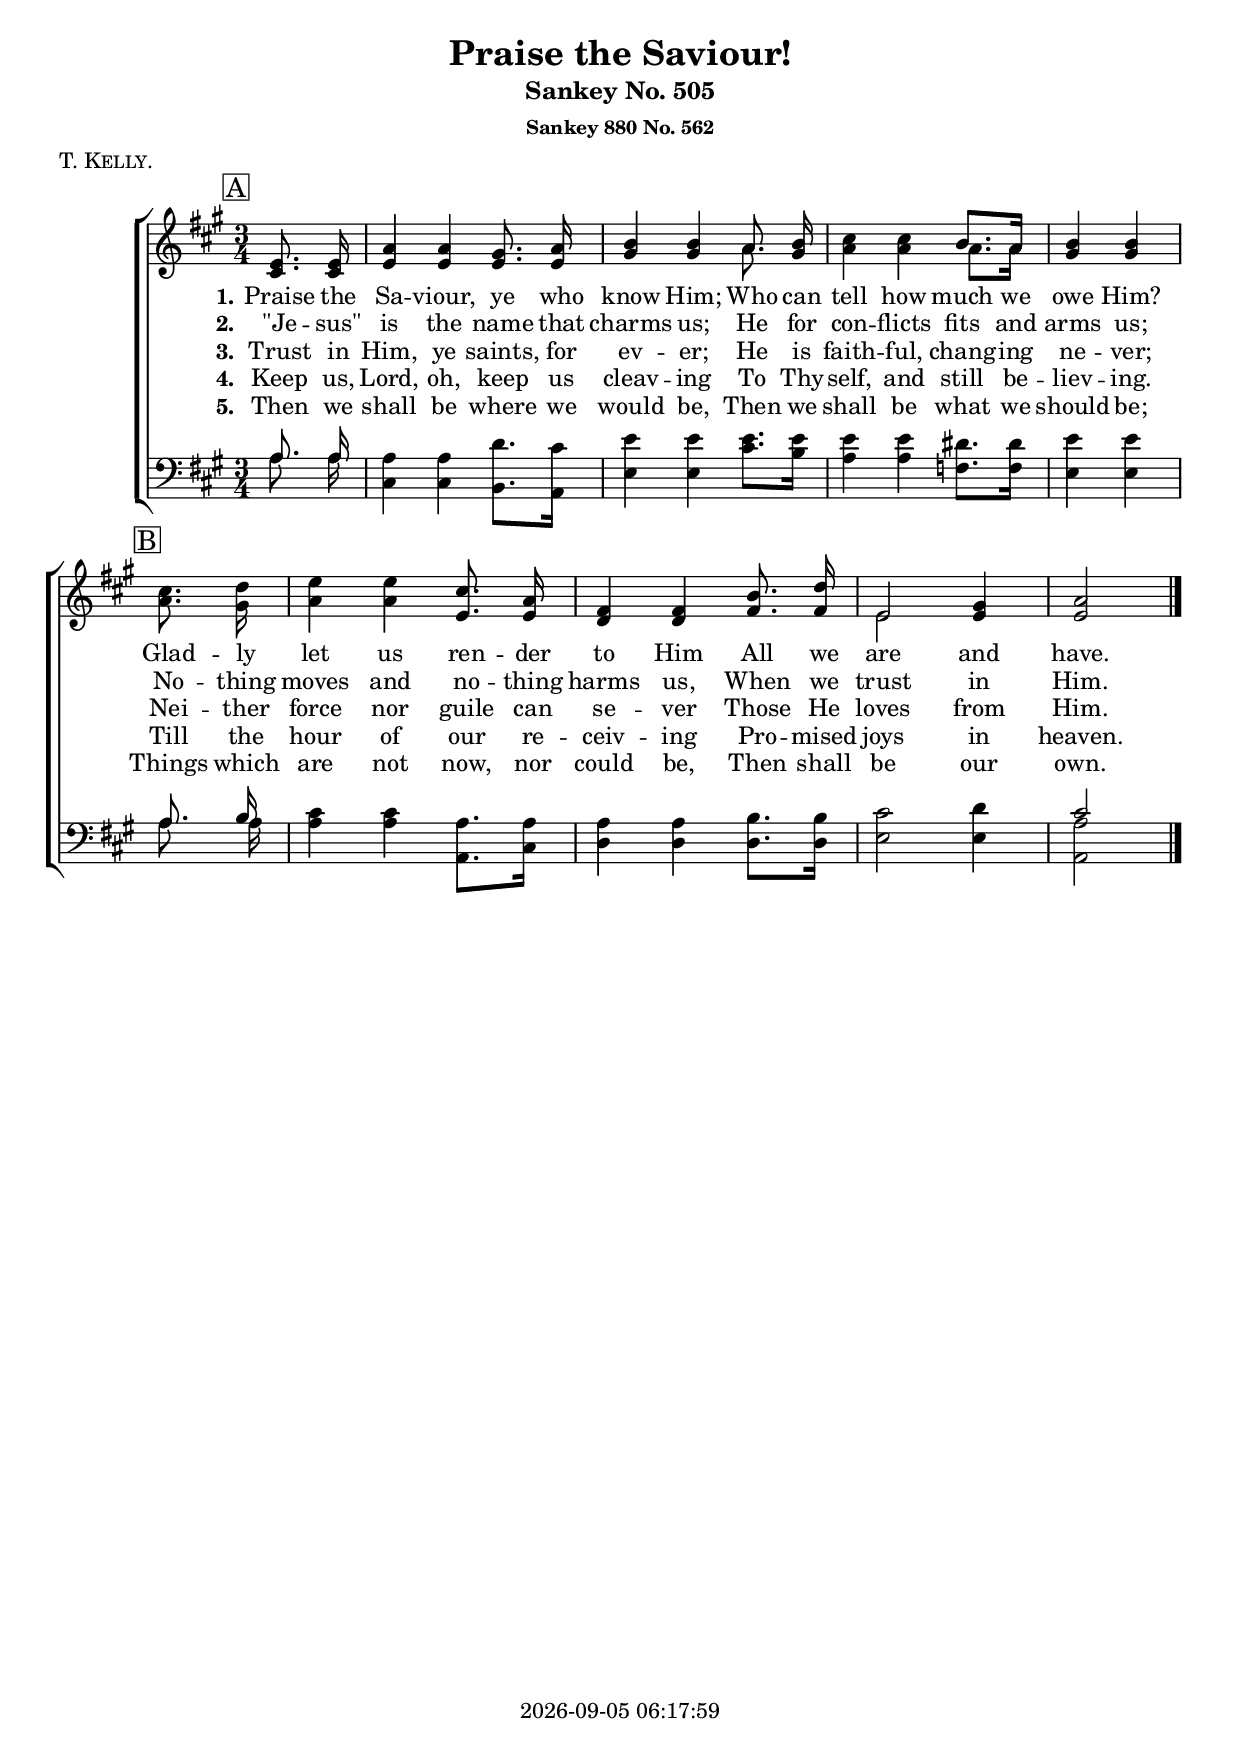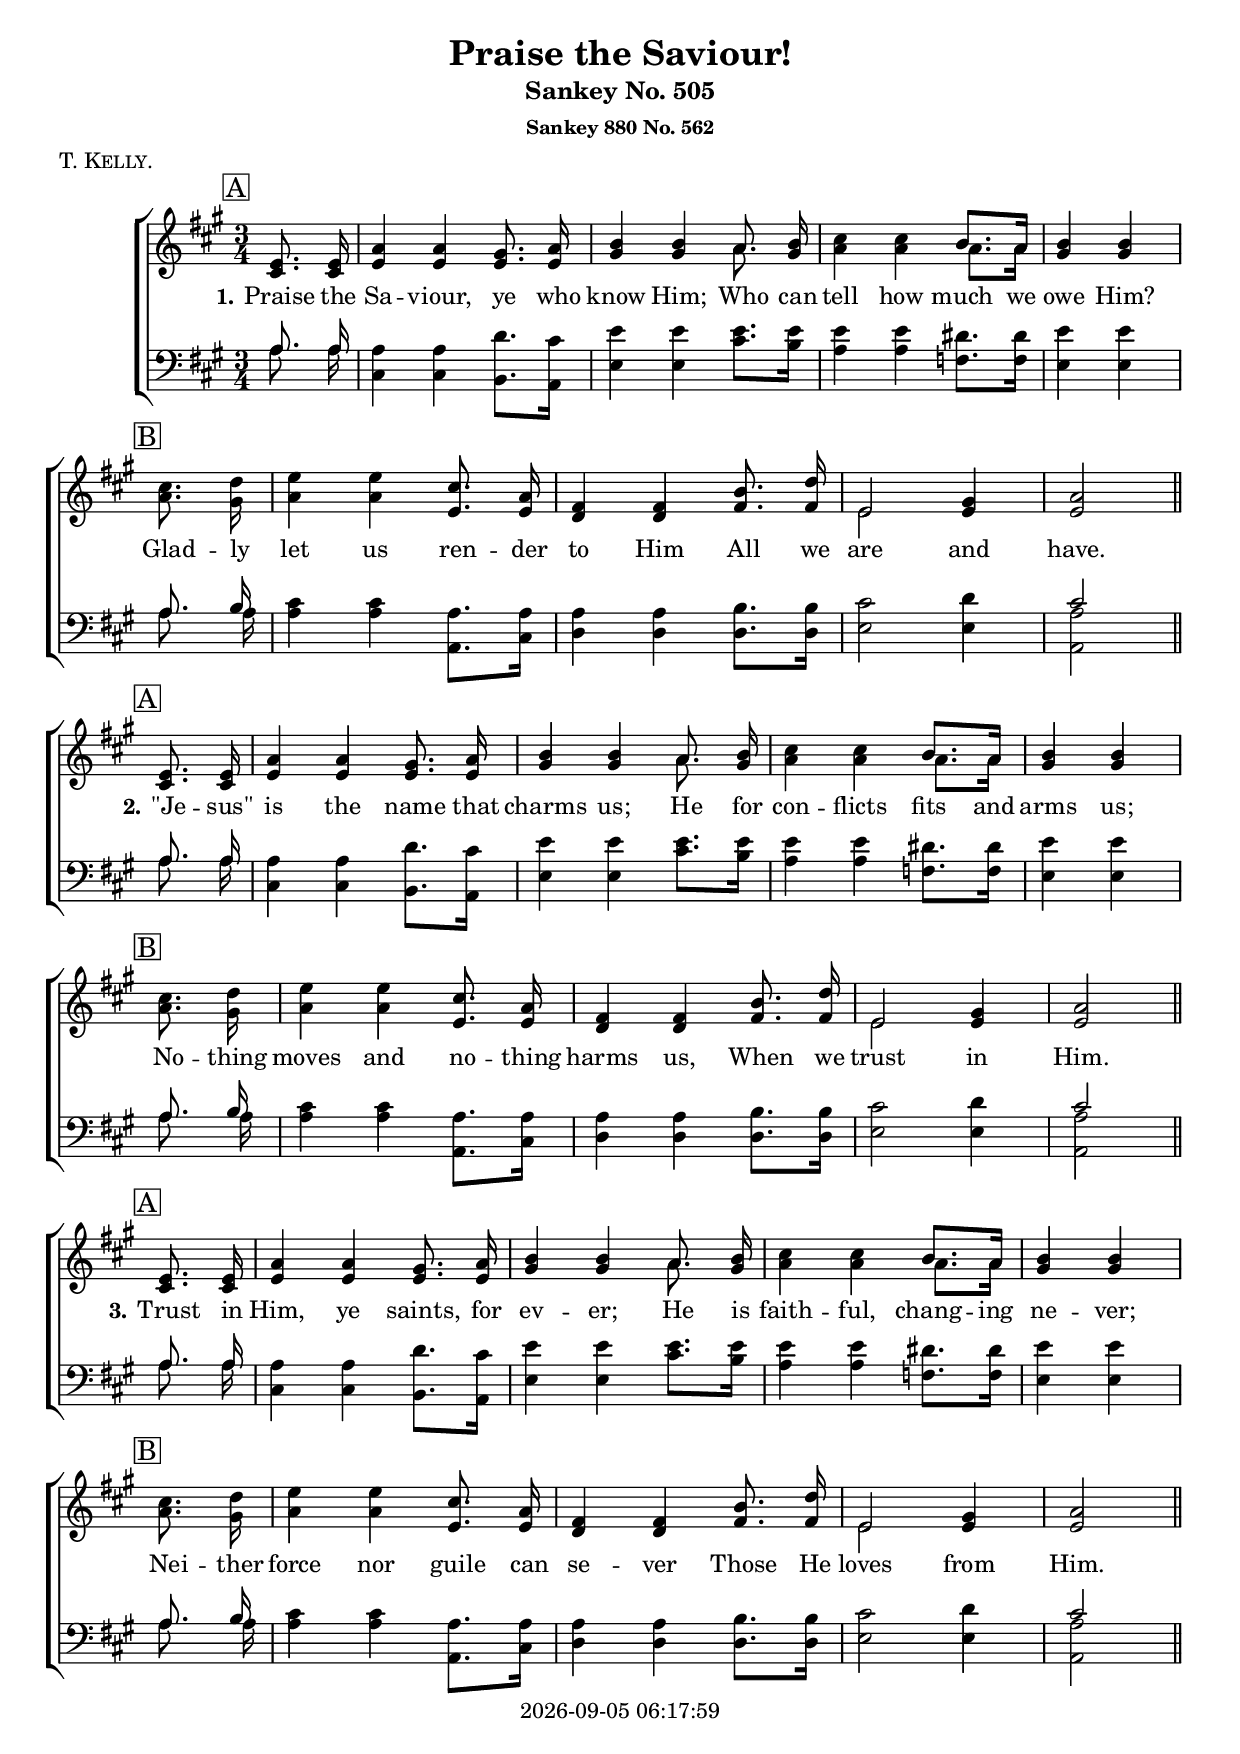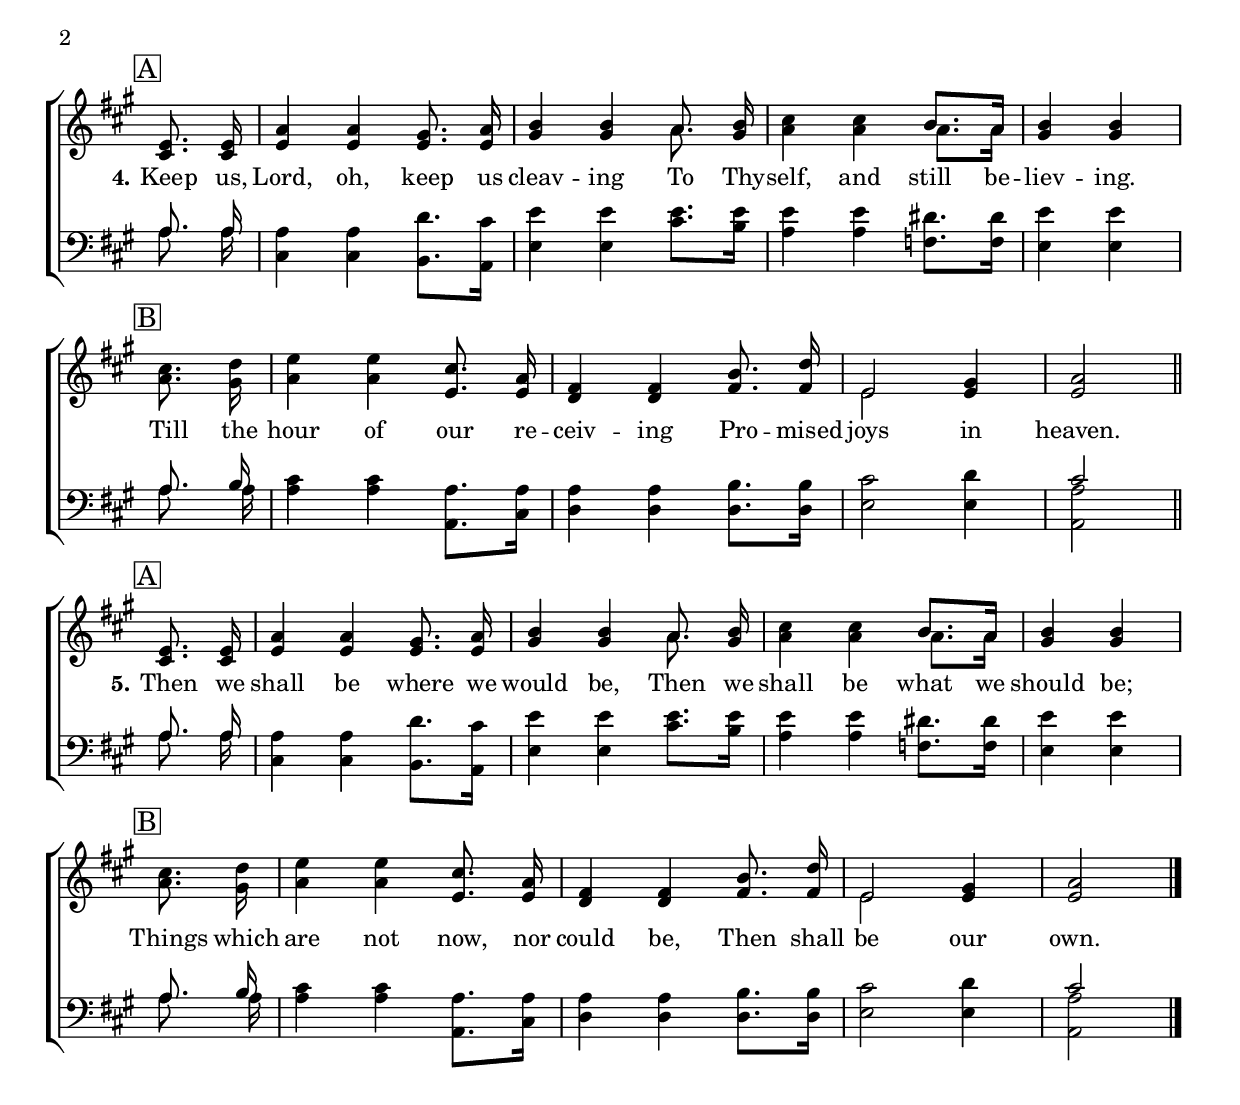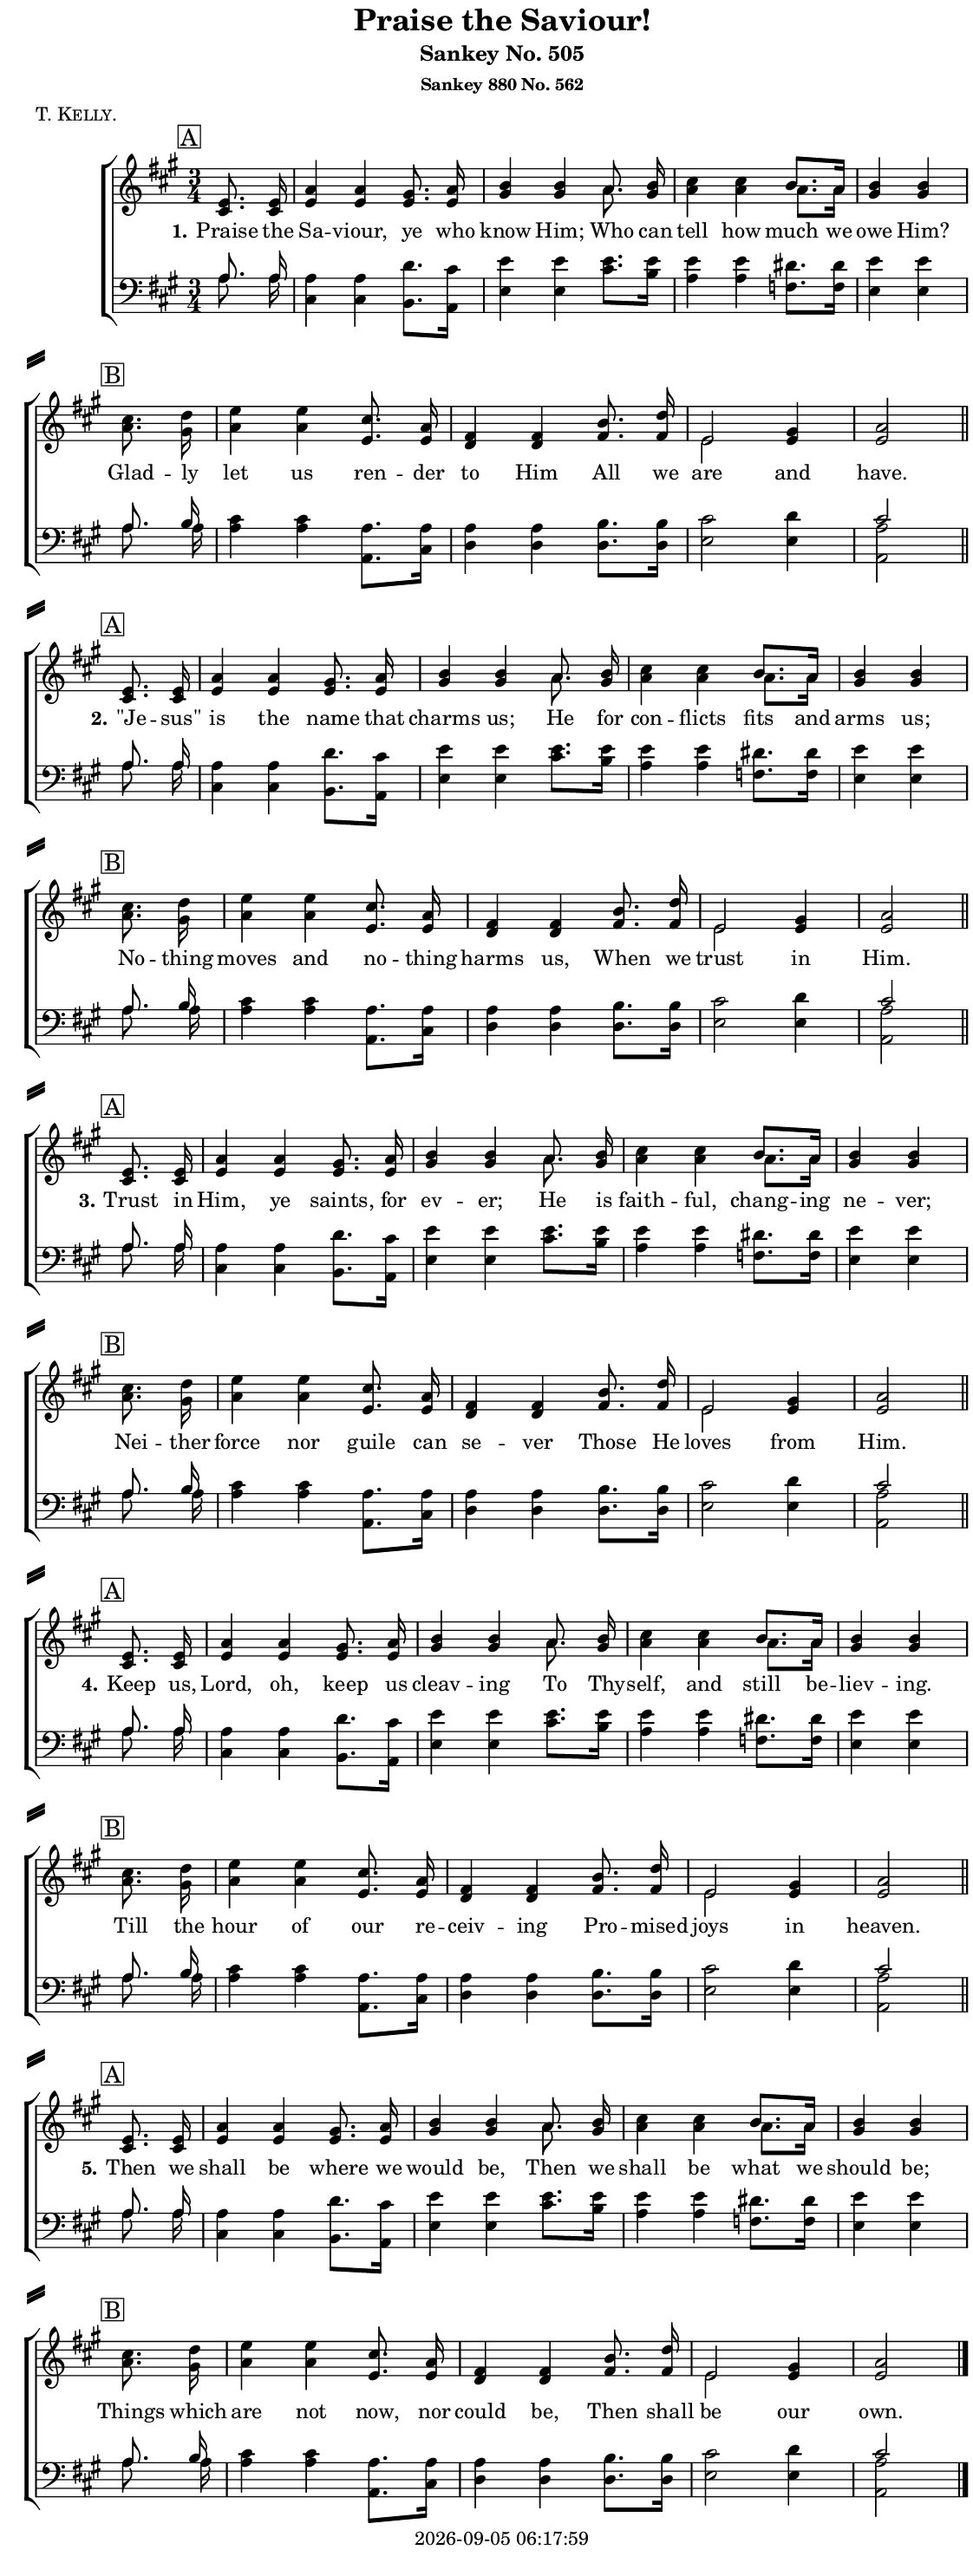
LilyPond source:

\version "2.22.1"

\include "articulate.ly"

today = #(strftime "%Y-%m-%d %H:%M:%S" (localtime (current-time)))

\header {
% centered at top
%  dedication  = "dedication"
  title       = "Praise the Saviour!"
  subtitle    = "Sankey No. 505"
  subsubtitle = "Sankey 880 No. 562"
%  instrument  = "instrument"
  
% arrangement of following lines:
%
%  poet    composer
%  meter   arranger
%  piece       opus

%  composer    = \markup\smallCaps ""
%  arranger    = "arranger"
%  opus        = "opus"

  poet        = \markup\smallCaps "T. Kelly."
%  meter       = \markup\smallCaps "meter"
%  piece       = \markup\smallCaps "piece"

% centered at bottom
% tagline     = "tagline" % default lilypond version
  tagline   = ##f
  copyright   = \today
}

#(set-global-staff-size 19)

global = {
  \key a \major
  \time 3/4
  \partial 4
}

RehearsalTrack = {
% \set Score.currentBarNumber = #5
  \mark \markup { \box "A" } s4 s2.*3 s2
  \mark \markup { \box "B" } s4 s2.*3 s2
}

TempoTrack = {
  \set Score.tempoHideNote = ##t
  \tempo 4=120
}

nl = { \bar "||" \break }

soprano = \relative {
  \autoBeamOff
  e'8. 16 | a4 4 gis8. a16 | b4 4 a8. b16 | cis4 4 b8. a16 | b4 4 \bar "|" \break cis8. d16 |
  e4 4 cis8. a16 | fis4 4 b8. d16 | e,2 gis4 | a2
}

alto = \relative {
  \autoBeamOff
  cis'8. 16 | e4 4 8. 16 | gis4 4 a8. gis16 | a4 4 8. 16 | gis4 4 a8. gis16 |
  a4 4 e8. 16 | d4 4 fis8. 16 | e2 4 | 2
}

tenor = \relative {
  \autoBeamOff
  a8. 16 | 4 4 d8. cis16 | e4 4 8. 16 | 4 4 dis 8. 16 | e4 4 a,8. b16 |
  cis4 4 a8. 16 | 4 4 b8. 16 | cis2 d4 | cis2
}

bass = \relative {
  \autoBeamOff
  a8. 16 | cis,4 4 b8. a16 | e'4 4 cis'8. b16 | a4 4 f8. 16 | e4 4 a8. 16 |
  a4 4 a, 8. cis16 | d4 4 8. 16 | e2 4 | <a, a'>2
}

nom  = {   \set ignoreMelismata = ##t }
yesm = { \unset ignoreMelismata       }

chorus = \lyricmode {
}

chorusMen = \lyricmode {
}

verses = 5

wordsOne = \lyricmode {
  \set stanza = "1."
  Praise the Sa -- viour, ye who know Him;
  Who can tell how much we owe Him?
  Glad -- ly let us ren -- der to Him
  All we are and have.
}
  
wordsTwo = \lyricmode {
  \set stanza = "2."
  "\"Je" -- "sus\"" is the name that charms us;
  He for con -- flicts fits and arms us;
  No -- thing moves and no -- thing harms us,
  When we trust in Him.
}
  
wordsThree = \lyricmode {
  \set stanza = "3."
  Trust in Him, ye saints, for ev -- er;
  He is faith -- ful, chang -- ing ne -- ver;
  Nei -- ther force nor guile can se -- ver
  Those He loves from Him.
}
  
wordsFour = \lyricmode {
  \set stanza = "4."
  Keep us, Lord, oh, keep us cleav -- ing
  To Thy -- self, and still be -- liev -- ing.
  Till the hour of our re -- ceiv -- ing
  Pro -- mised joys in heaven.
}
  
wordsFive = \lyricmode {
  \set stanza = "5."
  Then we shall be where we would be,
  Then we shall be what we should be;
  Things which are not now, nor could be,
  Then shall be our own.
}
  
wordsMidi = \lyricmode {
  \set stanza = "1."
  "Praise " "the " Sa "viour, " "ye " "who " "know " "Him; "
  "\nWho " "can " "tell " "how " "much " "we " "owe " "Him? "
  "\nGlad" "ly " "let " "us " ren "der " "to " "Him "
  "\nAll " "we " "are " "and " "have.\n"

  \set stanza = "2."
  "\n\"Je" "sus\" " "is " "the " "name " "that " "charms " "us; "
  "\nHe " "for " con "flicts " "fits " "and " "arms " "us; "
  "\nNo" "thing " "moves " "and " no "thing " "harms " "us, "
  "\nWhen " "we " "trust " "in " "Him.\n"

  \set stanza = "3."
  "\nTrust " "in " "Him, " "ye " "saints, " "for " ev "er; "
  "\nHe " "is " faith "ful, " chang "ing " ne "ver; "
  "\nNei" "ther " "force " "nor " "guile " "can " se "ver "
  "\nThose " "He " "loves " "from " "Him.\n"

  \set stanza = "4."
  "\nKeep " "us, " "Lord, " "oh, " "keep " "us " cleav "ing "
  "\nTo " Thy "self, " "and " "still " be liev "ing. "
  "\nTill " "the " "hour " "of " "our " re ceiv "ing "
  "\nPro" "mised " "joys " "in " "heaven.\n"

  \set stanza = "5."
  "\nThen " "we " "shall " "be " "where " "we " "would " "be, "
  "\nThen " "we " "shall " "be " "what " "we " "should " "be; "
  "\nThings " "which " "are " "not " "now, " "nor " "could " "be, "
  "\nThen " "shall " "be " "our " "own. "
}

wordsMidiMen = \lyricmode {
}

\book {
  \bookOutputSuffix "midi"
  \score {
%    \articulate
        \new ChoirStaff <<
                                % Soprano staff
          \new Staff = soprano
          <<
            \new Voice { \repeat unfold \verses \TempoTrack     }
            \new Voice { \global \repeat unfold \verses \soprano \bar "|." }
            \addlyrics \wordsMidi
          >>
                                % Alto staff
          \new Staff = alto
          <<
            \new Voice { \global \repeat unfold \verses { \alto \nl } \bar "|." }
          >>
                                % Tenor staff
          \new Staff = tenor
          <<
            \clef "treble_8"
            \new Voice { \global \repeat unfold \verses \tenor }
            \addlyrics \wordsMidiMen
          >>
                                % Bass staff
          \new Staff = bass
          <<
            \clef "bass"
            \new Voice { \global \repeat unfold \verses \bass }
          >>
        >>
    \midi {}
  }
}

\book {
  \bookOutputSuffix "repeat"
  \score {
        \new ChoirStaff <<
                                  % Joint soprano/alto staff
          \new Staff = women \with { printPartCombineTexts = ##f }
          <<
            \new Voice \RehearsalTrack
            \new Voice \TempoTrack
            \new NullVoice = "aligner" \soprano
            \new Voice \partCombine #'(2 . 88) { \global \soprano \bar "|." } { \global \alto }
            \new Lyrics \lyricsto "aligner" { \wordsOne \chorus }
            \new Lyrics \lyricsto "aligner"   \wordsTwo
            \new Lyrics \lyricsto "aligner"   \wordsThree
            \new Lyrics \lyricsto "aligner"   \wordsFour
            \new Lyrics \lyricsto "aligner"   \wordsFive
          >>
                                  % Joint tenor/bass staff
          \new Staff = men \with { printPartCombineTexts = ##f }
          <<
            \clef "bass"
            \new Voice \partCombine #'(2 . 88) { \global \tenor } { \global \bass }
            \new NullVoice = alignerT { \tenor }
          >>
          \new Lyrics \with {alignAboveContext = men} \lyricsto alignerT \chorusMen
        >>
    \layout {
      indent = 1.5\cm
      \pointAndClickOff
      \context {
        \Staff \RemoveAllEmptyStaves
      }
    }
  }
}

singlescore = {
        \new ChoirStaff <<
                                  % Joint soprano/alto staff
          \new Staff = women \with { printPartCombineTexts = ##f }
          <<
            \new Voice { \repeat unfold \verses \RehearsalTrack }
            \new Voice { \repeat unfold \verses \TempoTrack }
            \new NullVoice = "aligner" { \repeat unfold \verses \soprano }
            \new Voice \partCombine #'(2 . 88) { \global \repeat unfold \verses \soprano \bar "|." }
                                    { \global \repeat unfold \verses { \alto \nl } \bar "|." }
            \new Lyrics \lyricsto "aligner" { \wordsOne   \chorus
                                              \wordsTwo   \chorus
                                              \wordsThree \chorus
                                              \wordsFour  \chorus
                                              \wordsFive  \chorus
                                            }
          >>
                                  % Joint tenor/bass staff
          \new Staff = men \with { printPartCombineTexts = ##f }
          <<
            \clef "bass"
            \new Voice \partCombine #'(2 . 88) { \global \repeat unfold \verses \tenor }
                                    { \global \repeat unfold \verses \bass }
            \new NullVoice = alignerT { \repeat unfold \verses \tenor }
          >>
          \new Lyrics \with {alignAboveContext = men} \lyricsto alignerT { \repeat unfold \verses \chorusMen }
        >>
}

\book {
  \bookOutputSuffix "single"
  \score {
    \singlescore
    \layout {
      indent = 1.5\cm
      \pointAndClickOff
      \context {
        \Staff \RemoveAllEmptyStaves
      }
    }
  }
}

\book {
  \bookOutputSuffix "singlepage"
  \paper {
    top-margin = 0
    left-margin = 7
    right-margin = 1
    paper-width = 190\mm
    page-breaking = #ly:one-page-breaking
    system-system-spacing.basic-distance = #15
    system-separator-markup = \slashSeparator
  }
  \score {
    \singlescore
    \layout {
      indent = 1.5\cm
      \pointAndClickOff
      \context {
        \Staff \RemoveAllEmptyStaves
      }
    }
  }
}
